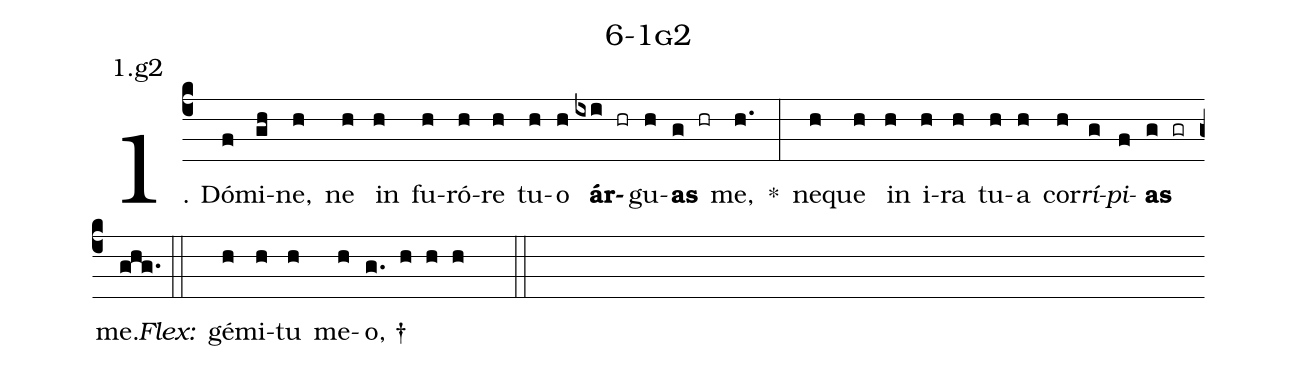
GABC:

name: 6-1g2;
annotation: 1.g2;
%%
(c4)1. Dó(f)mi(gh)ne,(h) ne(h) in(h) fu(h)ró(h)re(h) tu(h)o(h) <b>ár</b>(ixi hr)gu(h)<b>as</b>(g hr) me,(h.) *(:) ne(h)que(h) in(h) i(h)ra(h) tu(h)a(h) cor(h)<i>rí</i>(g)<i>pi</i>(f)<b>as</b>(g gr) me.(ghg.) (::)
<i>Flex:</i>()  gé(h)mi(h)tu(h) me(h)o, †(g. h h h  ::)
